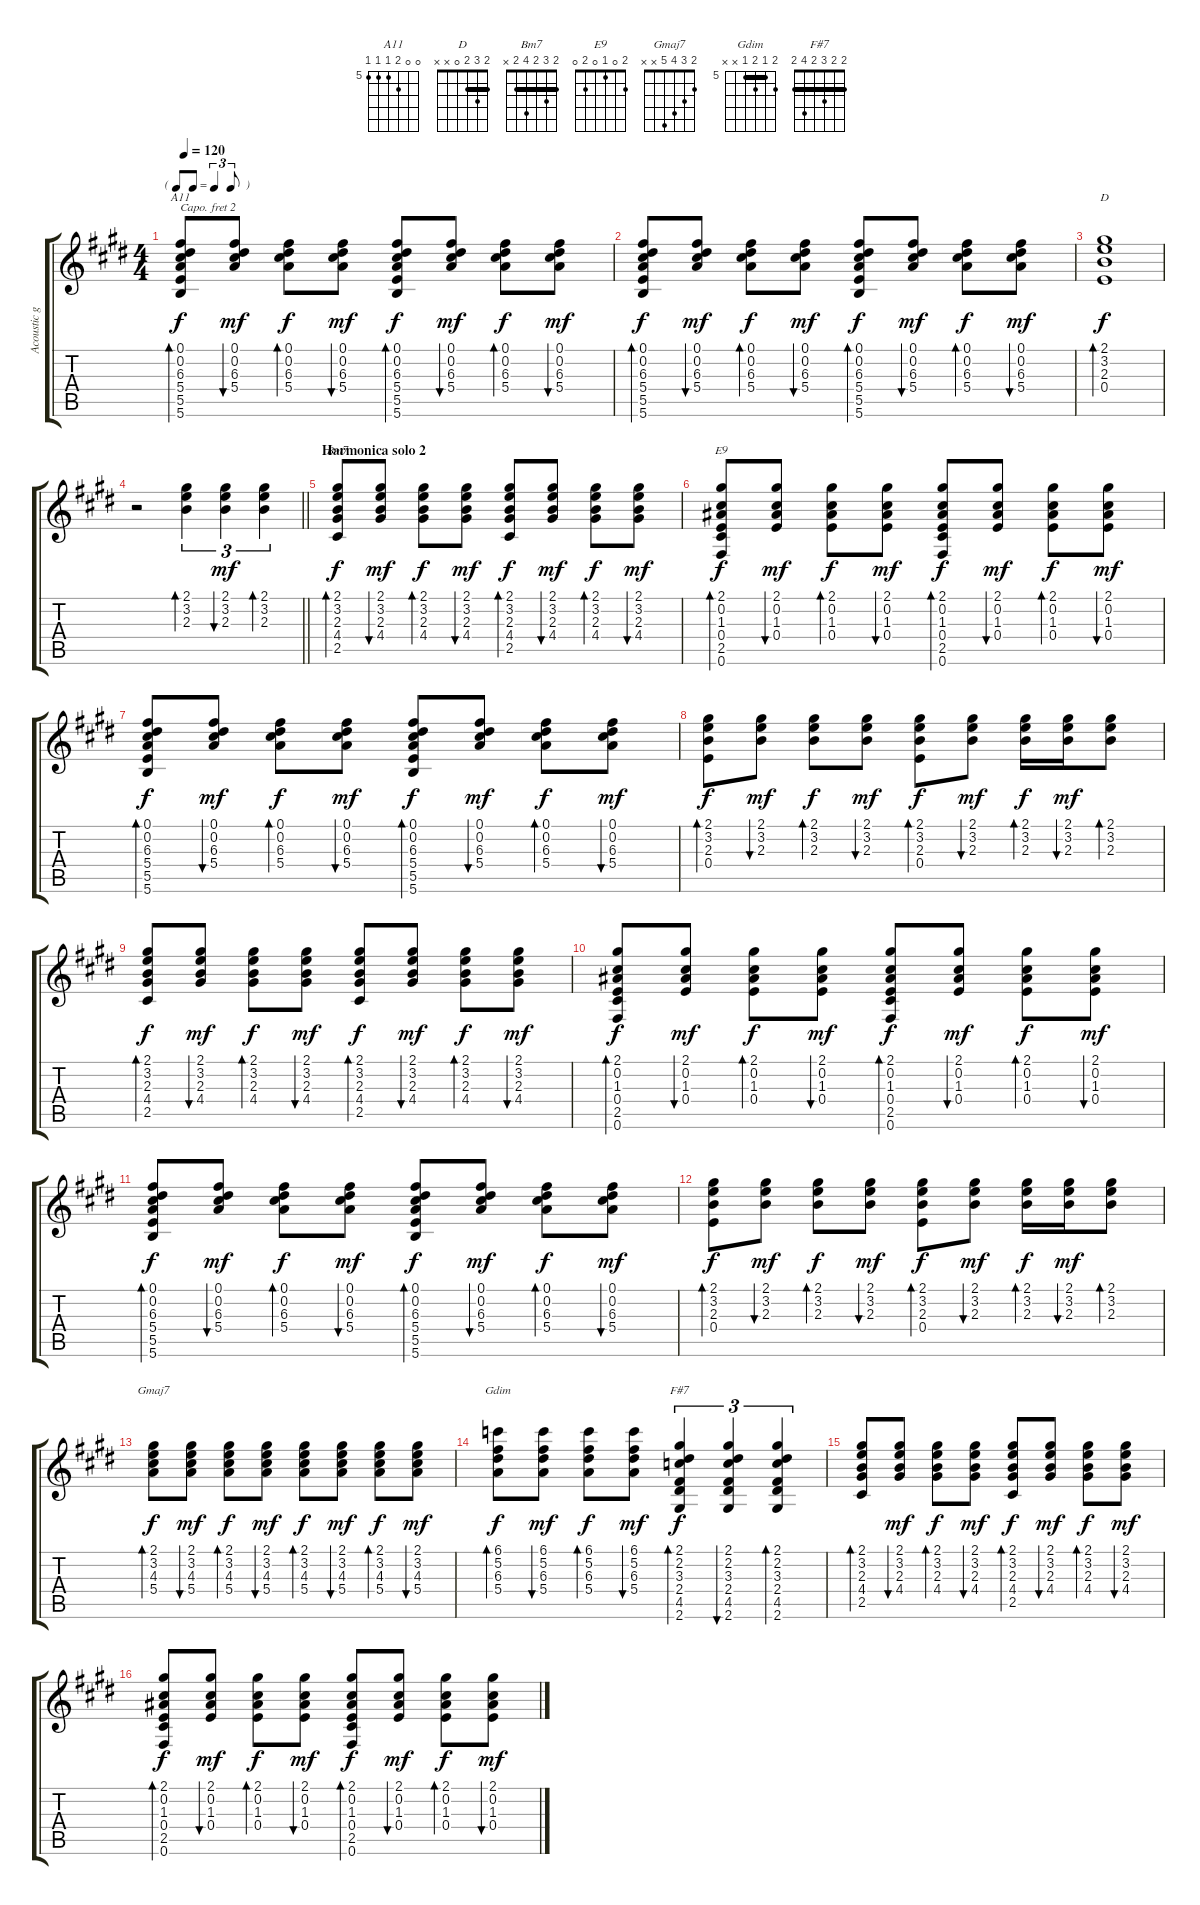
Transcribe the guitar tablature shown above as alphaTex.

\track ("Acoustic guitar (Capo II)" "Acoustic g") {instrument acousticguitarsteel}
\staff {score tabs}
\capo 2
\tuning (E4 B3 G3 D3 A2 E2) {hide}
\chord ("A11" 0 0 6 5 5 5) {firstfret 5}
\chord ("D" 2 3 2 0 x x) {barre 2}
\chord ("Bm7" 2 3 2 4 2 x) {barre 2}
\chord ("E9" 2 0 1 0 2 0)
\chord ("Gmaj7" 2 3 4 5 x x)
\chord ("Gdim" 6 5 6 5 x x) {firstfret 5 barre 5}
\chord ("F#7" 2 2 3 2 4 2) {barre 2}
\ts (4 4)
\tf triplet8th
\tempo 120
\clef g2
\ks e
(0.1 0.2 6.3 5.4 5.5 5.6).8{bd 60 ch "A11" dy f} (0.1 0.2 6.3 5.4).8{bu 60 dy mf} (0.1 0.2 6.3 5.4).8{bd 60 dy f} (0.1 0.2 6.3 5.4).8{bu 60 dy mf} (0.1 0.2 6.3 5.4 5.5 5.6).8{bd 60 dy f} (0.1 0.2 6.3 5.4).8{bu 60 dy mf} (0.1 0.2 6.3 5.4).8{bd 60 dy f} (0.1 0.2 6.3 5.4).8{bu 60 dy mf} |
(0.1 0.2 6.3 5.4 5.5 5.6).8{bd 60 dy f} (0.1 0.2 6.3 5.4).8{bu 60 dy mf} (0.1 0.2 6.3 5.4).8{bd 60 dy f} (0.1 0.2 6.3 5.4).8{bu 60 dy mf} (0.1 0.2 6.3 5.4 5.5 5.6).8{bd 60 dy f} (0.1 0.2 6.3 5.4).8{bu 60 dy mf} (0.1 0.2 6.3 5.4).8{bd 60 dy f} (0.1 0.2 6.3 5.4).8{bu 60 dy mf} |
(2.1 3.2 2.3 0.4).1{bd 60 ch "D" dy f} |
\barLineRight lightlight
r.2 (2.1 3.2 2.3).4{tu (3 2) bd 60} (2.1 3.2 2.3).4{tu (3 2) bu 60 dy mf} (2.1 3.2 2.3).4{tu (3 2) bd 60} |
\section ("" "Harmonica solo 2")
(2.1 3.2 2.3 4.4 2.5).8{bd 60 ch "Bm7" dy f} (2.1 3.2 2.3 4.4).8{bu 60 dy mf} (2.1 3.2 2.3 4.4).8{bd 60 dy f} (2.1 3.2 2.3 4.4).8{bu 60 dy mf} (2.1 3.2 2.3 4.4 2.5).8{bd 60 dy f} (2.1 3.2 2.3 4.4).8{bu 60 dy mf} (2.1 3.2 2.3 4.4).8{bd 60 dy f} (2.1 3.2 2.3 4.4).8{bu 60 dy mf} |
(2.1 0.2 1.3 0.4 2.5 0.6).8{bd 60 ch "E9" dy f} (2.1 0.2 1.3 0.4).8{bu 60 dy mf} (2.1 0.2 1.3 0.4).8{bd 60 dy f} (2.1 0.2 1.3 0.4).8{bu 60 dy mf} (2.1 0.2 1.3 0.4 2.5 0.6).8{bd 60 dy f} (2.1 0.2 1.3 0.4).8{bu 60 dy mf} (2.1 0.2 1.3 0.4).8{bd 60 dy f} (2.1 0.2 1.3 0.4).8{bu 60 dy mf} |
(0.1 0.2 6.3 5.4 5.5 5.6).8{bd 60 dy f} (0.1 0.2 6.3 5.4).8{bu 60 dy mf} (0.1 0.2 6.3 5.4).8{bd 60 dy f} (0.1 0.2 6.3 5.4).8{bu 60 dy mf} (0.1 0.2 6.3 5.4 5.5 5.6).8{bd 60 dy f} (0.1 0.2 6.3 5.4).8{bu 60 dy mf} (0.1 0.2 6.3 5.4).8{bd 60 dy f} (0.1 0.2 6.3 5.4).8{bu 60 dy mf} |
(2.1 3.2 2.3 0.4).8{bd 60 dy f} (2.1 3.2 2.3).8{bu 60 dy mf} (2.1 3.2 2.3).8{bd 60 dy f} (2.1 3.2 2.3).8{bu 60 dy mf} (2.1 3.2 2.3 0.4).8{bd 60 dy f} (2.1 3.2 2.3).8{bu 60 dy mf} (2.1 3.2 2.3).16{bd 60 dy f} (2.1 3.2 2.3).16{bu 60 dy mf} (2.1 3.2 2.3).8{bd 60} |
(2.1 3.2 2.3 4.4 2.5).8{bd 60 dy f} (2.1 3.2 2.3 4.4).8{bu 60 dy mf} (2.1 3.2 2.3 4.4).8{bd 60 dy f} (2.1 3.2 2.3 4.4).8{bu 60 dy mf} (2.1 3.2 2.3 4.4 2.5).8{bd 60 dy f} (2.1 3.2 2.3 4.4).8{bu 60 dy mf} (2.1 3.2 2.3 4.4).8{bd 60 dy f} (2.1 3.2 2.3 4.4).8{bu 60 dy mf} |
(2.1 0.2 1.3 0.4 2.5 0.6).8{bd 60 dy f} (2.1 0.2 1.3 0.4).8{bu 60 dy mf} (2.1 0.2 1.3 0.4).8{bd 60 dy f} (2.1 0.2 1.3 0.4).8{bu 60 dy mf} (2.1 0.2 1.3 0.4 2.5 0.6).8{bd 60 dy f} (2.1 0.2 1.3 0.4).8{bu 60 dy mf} (2.1 0.2 1.3 0.4).8{bd 60 dy f} (2.1 0.2 1.3 0.4).8{bu 60 dy mf} |
(0.1 0.2 6.3 5.4 5.5 5.6).8{bd 60 dy f} (0.1 0.2 6.3 5.4).8{bu 60 dy mf} (0.1 0.2 6.3 5.4).8{bd 60 dy f} (0.1 0.2 6.3 5.4).8{bu 60 dy mf} (0.1 0.2 6.3 5.4 5.5 5.6).8{bd 60 dy f} (0.1 0.2 6.3 5.4).8{bu 60 dy mf} (0.1 0.2 6.3 5.4).8{bd 60 dy f} (0.1 0.2 6.3 5.4).8{bu 60 dy mf} |
(2.1 3.2 2.3 0.4).8{bd 60 dy f} (2.1 3.2 2.3).8{bu 60 dy mf} (2.1 3.2 2.3).8{bd 60 dy f} (2.1 3.2 2.3).8{bu 60 dy mf} (2.1 3.2 2.3 0.4).8{bd 60 dy f} (2.1 3.2 2.3).8{bu 60 dy mf} (2.1 3.2 2.3).16{bd 60 dy f} (2.1 3.2 2.3).16{bu 60 dy mf} (2.1 3.2 2.3).8{bd 60} |
(2.1 3.2 4.3 5.4).8{bd 60 ch "Gmaj7" dy f} (2.1 3.2 4.3 5.4).8{bu 60 dy mf} (2.1 3.2 4.3 5.4).8{bd 60 dy f} (2.1 3.2 4.3 5.4).8{bu 60 dy mf} (2.1 3.2 4.3 5.4).8{bd 60 dy f} (2.1 3.2 4.3 5.4).8{bu 60 dy mf} (2.1 3.2 4.3 5.4).8{bd 60 dy f} (2.1 3.2 4.3 5.4).8{bu 60 dy mf} |
(6.1 5.2 6.3 5.4).8{bd 60 ch "Gdim" dy f} (6.1 5.2 6.3 5.4).8{bu 60 dy mf} (6.1 5.2 6.3 5.4).8{bd 60 dy f} (6.1 5.2 6.3 5.4).8{bu 60 dy mf} (2.1 2.2 3.3 2.4 4.5 2.6).4{tu (3 2) bd 60 ch "F#7" dy f} (2.1 2.2 3.3 2.4 4.5 2.6).4{tu (3 2) bu 60} (2.1 2.2 3.3 2.4 4.5 2.6).4{tu (3 2) bd 60} |
(2.1 3.2 2.3 4.4 2.5).8{bd 60} (2.1 3.2 2.3 4.4).8{bu 60 dy mf} (2.1 3.2 2.3 4.4).8{bd 60 dy f} (2.1 3.2 2.3 4.4).8{bu 60 dy mf} (2.1 3.2 2.3 4.4 2.5).8{bd 60 dy f} (2.1 3.2 2.3 4.4).8{bu 60 dy mf} (2.1 3.2 2.3 4.4).8{bd 60 dy f} (2.1 3.2 2.3 4.4).8{bu 60 dy mf} |
(2.1 0.2 1.3 0.4 2.5 0.6).8{bd 60 dy f} (2.1 0.2 1.3 0.4).8{bu 60 dy mf} (2.1 0.2 1.3 0.4).8{bd 60 dy f} (2.1 0.2 1.3 0.4).8{bu 60 dy mf} (2.1 0.2 1.3 0.4 2.5 0.6).8{bd 60 dy f} (2.1 0.2 1.3 0.4).8{bu 60 dy mf} (2.1 0.2 1.3 0.4).8{bd 60 dy f} (2.1 0.2 1.3 0.4).8{bu 60 dy mf}
